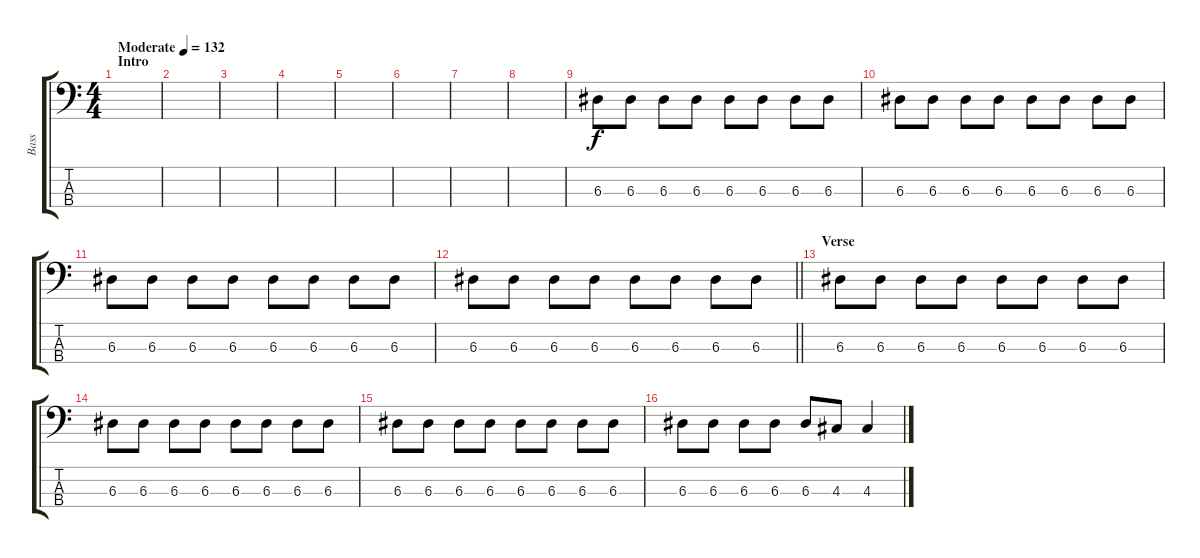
\track ("Bass" "Bass") {instrument electricbassfinger}
\staff {score tabs}
\tuning (G2 D2 A1 E1) {hide}
\ts (4 4)
\section ("" "Intro")
\tempo (132 "Moderate")
\clef f4
\ks c
|
|
|
|
|
|
|
|
6.3.8 6.3.8 6.3.8 6.3.8 6.3.8 6.3.8 6.3.8 6.3.8 |
6.3.8 6.3.8 6.3.8 6.3.8 6.3.8 6.3.8 6.3.8 6.3.8 |
6.3.8 6.3.8 6.3.8 6.3.8 6.3.8 6.3.8 6.3.8 6.3.8 |
\barLineRight lightlight
6.3.8 6.3.8 6.3.8 6.3.8 6.3.8 6.3.8 6.3.8 6.3.8 |
\section ("" "Verse")
6.3.8 6.3.8 6.3.8 6.3.8 6.3.8 6.3.8 6.3.8 6.3.8 |
6.3.8 6.3.8 6.3.8 6.3.8 6.3.8 6.3.8 6.3.8 6.3.8 |
6.3.8 6.3.8 6.3.8 6.3.8 6.3.8 6.3.8 6.3.8 6.3.8 |
6.3.8 6.3.8 6.3.8 6.3.8 6.3.8 4.3.8 4.3.4
